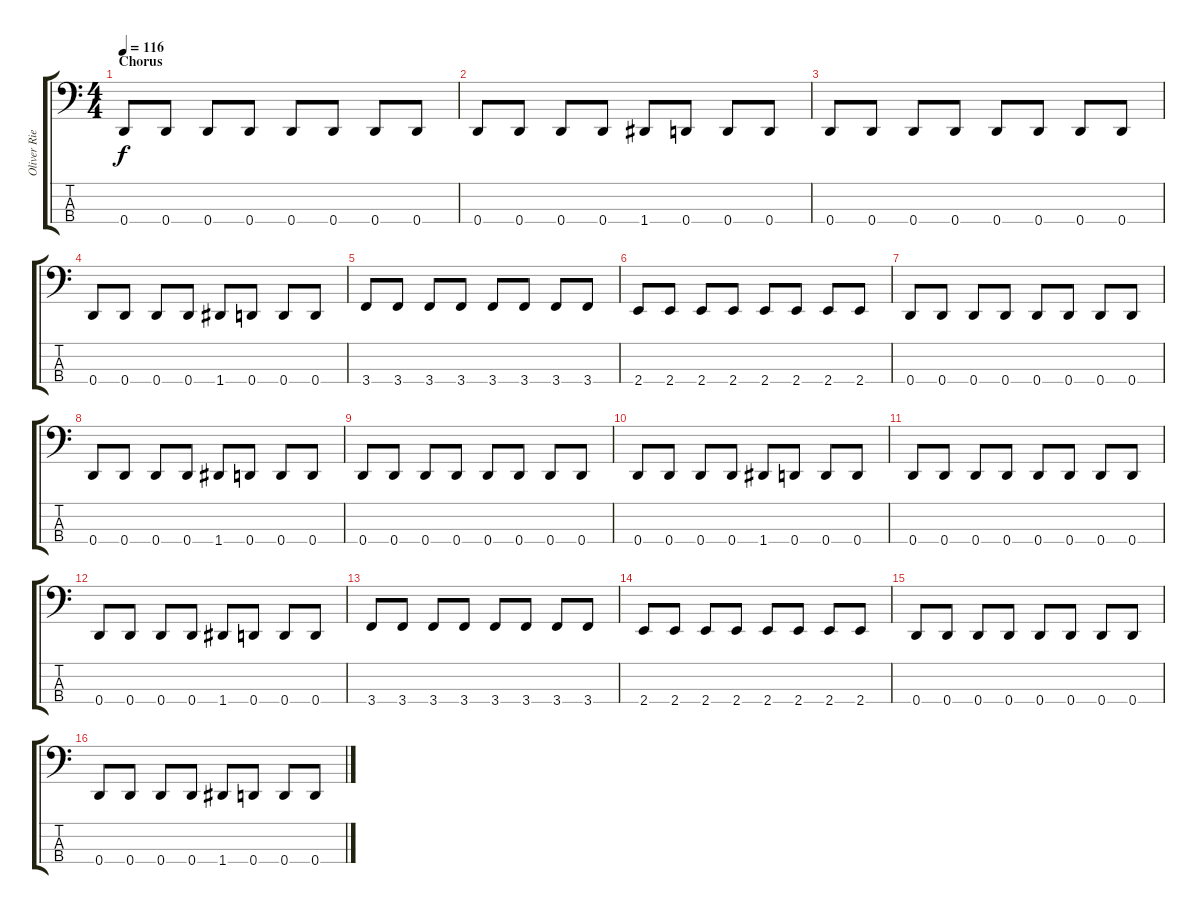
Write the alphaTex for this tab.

\track ("Oliver Riedel" "Oliver Rie") {instrument electricbassfinger}
\staff {score tabs}
\tuning (F2 C2 G1 D1) {hide}
\ts (4 4)
\section ("" "Chorus")
\tempo 116
\clef f4
\ks c
0.4.8{dy f volume 14 instrument electricbassfinger} 0.4.8 0.4.8 0.4.8 0.4.8 0.4.8 0.4.8 0.4.8 |
0.4.8 0.4.8 0.4.8 0.4.8 1.4.8 0.4.8 0.4.8 0.4.8 |
0.4.8 0.4.8 0.4.8 0.4.8 0.4.8 0.4.8 0.4.8 0.4.8 |
0.4.8 0.4.8 0.4.8 0.4.8 1.4.8 0.4.8 0.4.8 0.4.8 |
3.4.8 3.4.8 3.4.8 3.4.8 3.4.8 3.4.8 3.4.8 3.4.8 |
2.4.8 2.4.8 2.4.8 2.4.8 2.4.8 2.4.8 2.4.8 2.4.8 |
0.4.8 0.4.8 0.4.8 0.4.8 0.4.8 0.4.8 0.4.8 0.4.8 |
0.4.8 0.4.8 0.4.8 0.4.8 1.4.8 0.4.8 0.4.8 0.4.8 |
0.4.8 0.4.8 0.4.8 0.4.8 0.4.8 0.4.8 0.4.8 0.4.8 |
0.4.8 0.4.8 0.4.8 0.4.8 1.4.8 0.4.8 0.4.8 0.4.8 |
0.4.8 0.4.8 0.4.8 0.4.8 0.4.8 0.4.8 0.4.8 0.4.8 |
0.4.8 0.4.8 0.4.8 0.4.8 1.4.8 0.4.8 0.4.8 0.4.8 |
3.4.8 3.4.8 3.4.8 3.4.8 3.4.8 3.4.8 3.4.8 3.4.8 |
2.4.8 2.4.8 2.4.8 2.4.8 2.4.8 2.4.8 2.4.8 2.4.8 |
0.4.8 0.4.8 0.4.8 0.4.8 0.4.8 0.4.8 0.4.8 0.4.8 |
0.4.8 0.4.8 0.4.8 0.4.8 1.4.8 0.4.8 0.4.8 0.4.8
